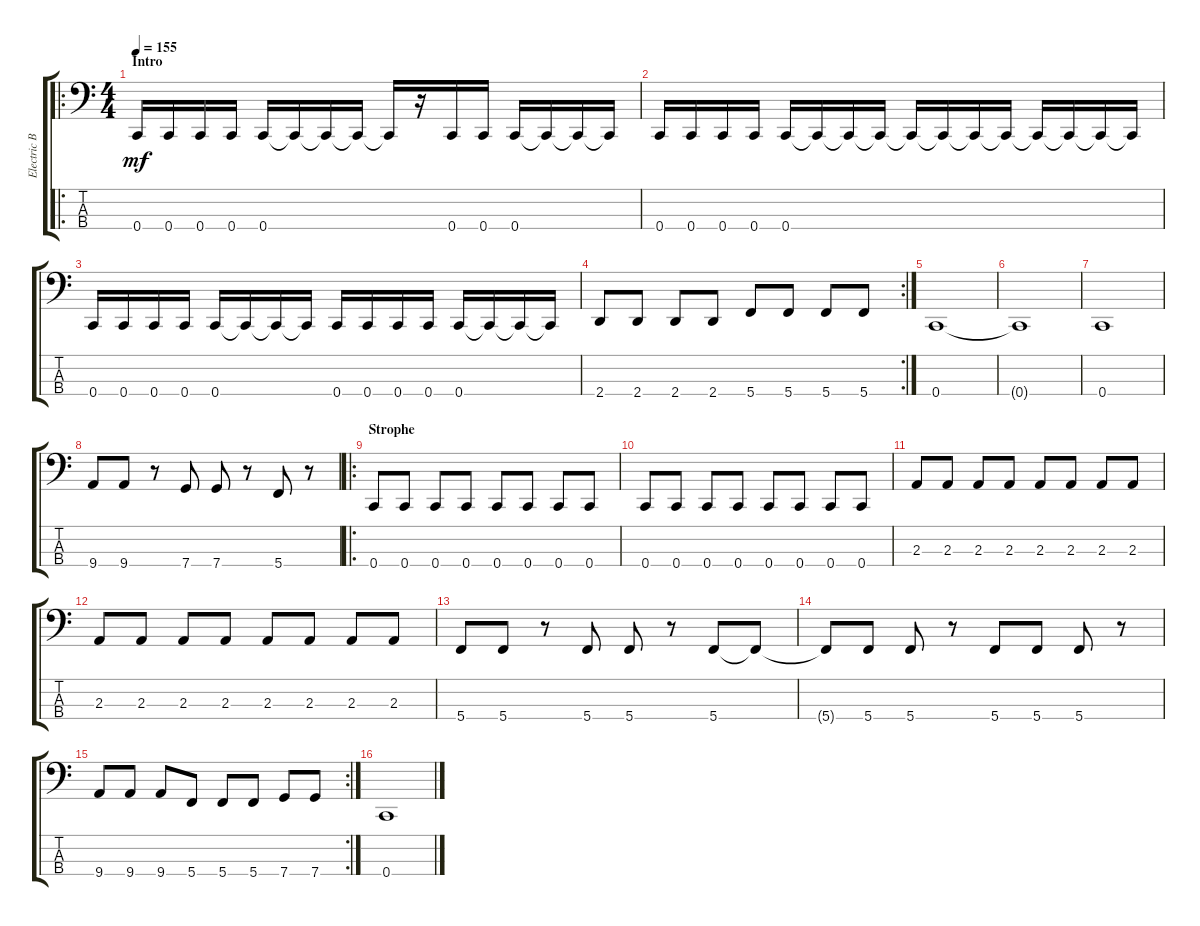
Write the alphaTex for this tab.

\track ("Electric Bass" "Electric B") {instrument electricbassfinger}
\staff {score tabs}
\tuning (F2 C2 G1 C1) {hide}
\ro
\ts (4 4)
\section ("" "Intro")
\tempo 155
\clef f4
\ks c
0.4.16{dy mf instrument electricbassfinger} 0.4.16 0.4.16 0.4.16 0.4.16 0.4{t}.16 0.4{t}.16 0.4{t}.16 0.4{t}.16 r.16 0.4.16 0.4.16 0.4.16 0.4{t}.16 0.4{t}.16 0.4{t}.16 |
0.4.16 0.4.16 0.4.16 0.4.16 0.4.16 0.4{t}.16 0.4{t}.16 0.4{t}.16 0.4{t}.16 0.4{t}.16 0.4{t}.16 0.4{t}.16 0.4{t}.16 0.4{t}.16 0.4{t}.16 0.4{t}.16 |
0.4.16 0.4.16 0.4.16 0.4.16 0.4.16 0.4{t}.16 0.4{t}.16 0.4{t}.16 0.4.16 0.4.16 0.4.16 0.4.16 0.4.16 0.4{t}.16 0.4{t}.16 0.4{t}.16 |
\rc 2
2.4.8 2.4.8 2.4.8 2.4.8 5.4.8 5.4.8 5.4.8 5.4.8 |
0.4.1 |
0.4{t}.1 |
0.4.1 |
9.4.8 9.4.8 r.8 7.4.8 7.4.8 r.8 5.4.8 r.8 |
\ro
\section ("" "Strophe")
0.4.8 0.4.8 0.4.8 0.4.8 0.4.8 0.4.8 0.4.8 0.4.8 |
0.4.8 0.4.8 0.4.8 0.4.8 0.4.8 0.4.8 0.4.8 0.4.8 |
2.3.8 2.3.8 2.3.8 2.3.8 2.3.8 2.3.8 2.3.8 2.3.8 |
2.3.8 2.3.8 2.3.8 2.3.8 2.3.8 2.3.8 2.3.8 2.3.8 |
5.4.8 5.4.8 r.8 5.4.8 5.4.8 r.8 5.4.8 5.4{t}.8 |
5.4{t}.8 5.4.8 5.4.8 r.8 5.4.8 5.4.8 5.4.8 r.8 |
\rc 2
9.4.8 9.4.8 9.4.8 5.4.8 5.4.8 5.4.8 7.4.8 7.4.8 |
0.4.1
